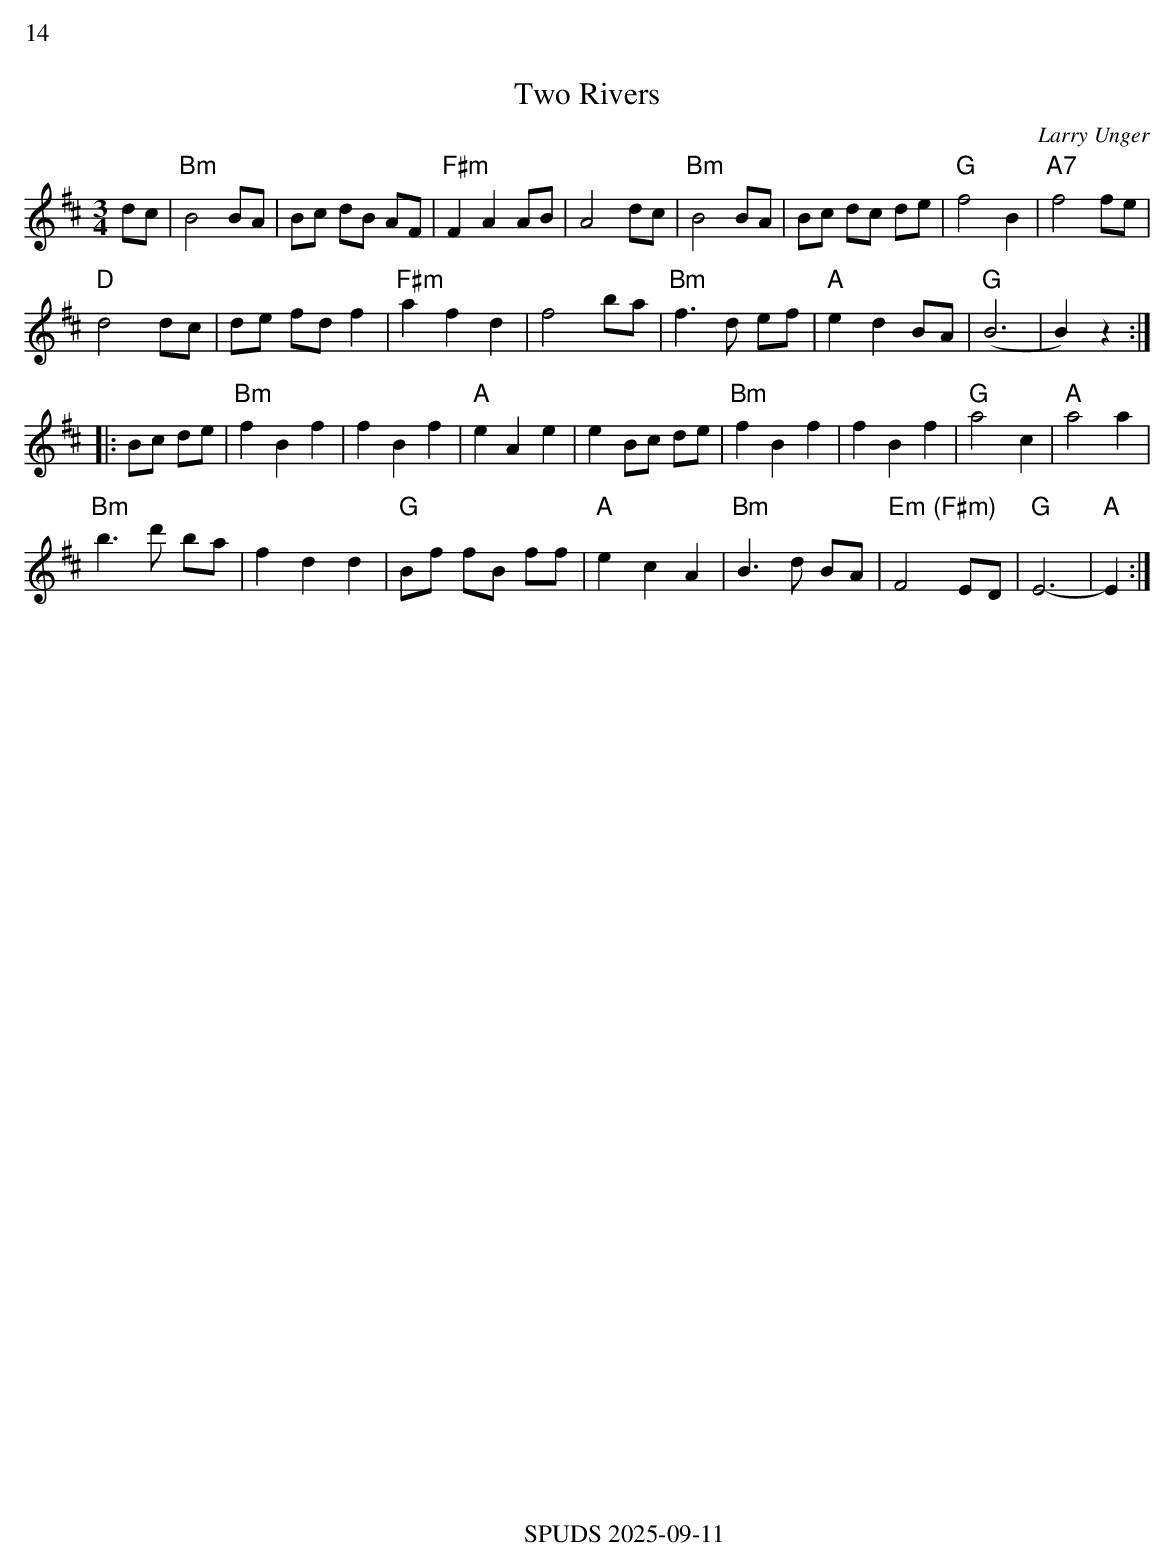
X:1
%%text 14
T: Two Rivers
C:Larry Unger
M: 3/4
K: Bm
dc| "Bm"B4BA| Bc dB AF| "F#m"F2A2AB| A4dc|\
"Bm"B4BA| Bc dc de| "G"f4 B2| "A7"f4fe|
"D"d4dc| de fdf2| "F#m"a2f2d2| f4ba|\
"Bm"f3d ef| "A"e2d2BA|"G"(B6|B2) z2 :|
|:Bc de |"Bm"f2B2f2| f2B2f2| "A"e2A2e2| e2Bc de|\
"Bm"f2B2f2| f2B2f2| "G"a4c2| "A"a4a2|
"Bm"b3d' ba| f2d2d2| "G"Bf fB ff| "A"e2c2A2|\
"Bm"B3d BA| "Em (F#m)"F4ED| "G"E6-| "A"E2 :|
